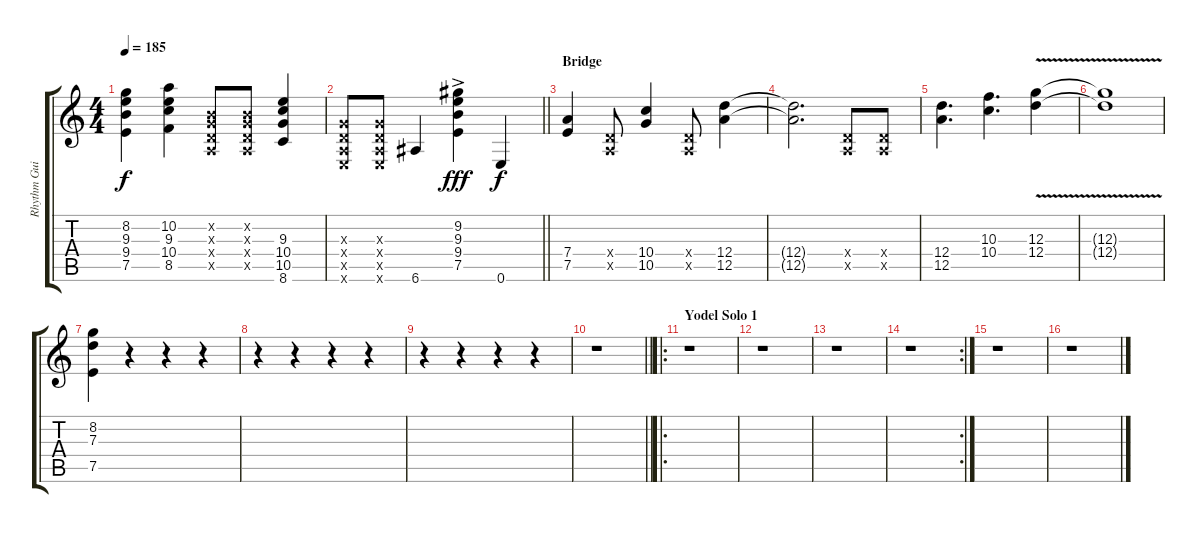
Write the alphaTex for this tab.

\track ("Rhythm Guitar 1" "Rhythm Gui") {mute instrument overdrivenguitar}
\staff {score tabs}
\tuning (E4 B3 G3 D3 A2 E2) {hide}
\ts (4 4)
\tempo 185
\clef g2
\ks c
(8.2 9.3 9.4 7.5).4{dy f} (10.2 9.3 10.4 8.5).4 (0.2{x} 0.3{x} 0.4{x} 0.5{x}).8 (0.2{x} 0.3{x} 0.4{x} 0.5{x}).8 (9.3 10.4 10.5 8.6).4 |
\barLineRight lightlight
(0.3{x} 0.4{x} 0.5{x} 0.6{x}).8 (0.3{x} 0.4{x} 0.5{x} 0.6{x}).8 6.6.4 (9.2{ac} 9.3{ac} 9.4{ac} 7.5).4{dy fff} 0.6.4{dy f} |
\section ("" "Bridge")
(7.4 7.5).4 (0.4{x} 0.5{x}).8 (10.4 10.5).4 (0.4{x} 0.5{x}).8 (12.4 12.5).4 |
(12.4{t} 12.5{t}).2{d} (0.4{x} 0.5{x}).8 (0.4{x} 0.5{x}).8 |
(12.4 12.5).4{d} (10.3 10.4).4{d} (12.3{v} 12.4).4 |
(12.3{t} 12.4{t}).1 |
(8.2 7.3 7.5).4 r.4 r.4 r.4 |
r.4 r.4 r.4 r.4 |
r.4 r.4 r.4 r.4 |
\barLineRight lightlight
r.1 |
\ro
\section ("" "Yodel Solo 1")
r.1 |
r.1 |
r.1 |
\rc 2
r.1 |
r.1 |
r.1
